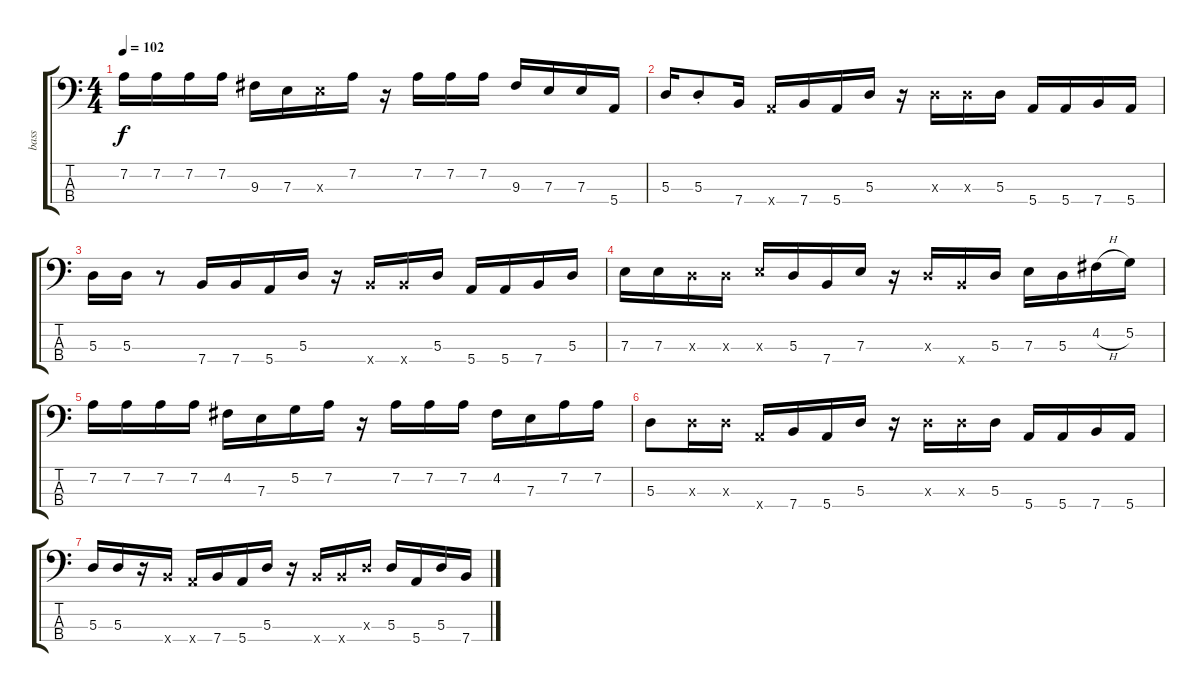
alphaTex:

\track ("bass" "bass") {instrument electricbassfinger}
\staff {score tabs}
\tuning (G2 D2 A1 E1) {hide}
\ts (4 4)
\tempo 102
\clef f4
\ks c
7.2.16{dy f} 7.2.16 7.2.16 7.2.16 9.3.16 7.3.16 7.3{x}.16 7.2.16 r.16 7.2.16 7.2.16 7.2.16 9.3.16 7.3.16 7.3.16 5.4.16 |
5.3.16 5.3{st}.8 7.4.16 5.4{x}.16 7.4.16 5.4.16 5.3.16 r.16 5.3{x}.16 5.3{x}.16 5.3.16 5.4.16 5.4.16 7.4.16 5.4.16 |
5.3.16 5.3.16 r.8 7.4.16 7.4.16 5.4.16 5.3.16 r.16 7.4{x}.16 7.4{x}.16 5.3.16 5.4.16 5.4.16 7.4.16 5.3.16 |
7.3.16 7.3.16 5.3{x}.16 5.3{x}.16 7.3{x}.16 5.3.16 7.4.16 7.3.16 r.16 5.3{x}.16 7.4{x}.16 5.3.16 7.3.16 5.3.16 4.2{h}.16 5.2.16 |
7.2.16 7.2.16 7.2.16 7.2.16 4.2.16 7.3.16 5.2.16 7.2.16 r.16 7.2.16 7.2.16 7.2.16 4.2.16 7.3.16 7.2.16 7.2.16 |
5.3.8 5.3{x}.16 5.3{x}.16 5.4{x}.16 7.4.16 5.4.16 5.3.16 r.16 5.3{x}.16 5.3{x}.16 5.3.16 5.4.16 5.4.16 7.4.16 5.4.16 |
5.3.16 5.3.16 r.16 7.4{x}.16 5.4{x}.16 7.4.16 5.4.16 5.3.16 r.16 7.4{x}.16 7.4{x}.16 5.3{x}.16 5.3.16 5.4.16 5.3.16 7.4.16
